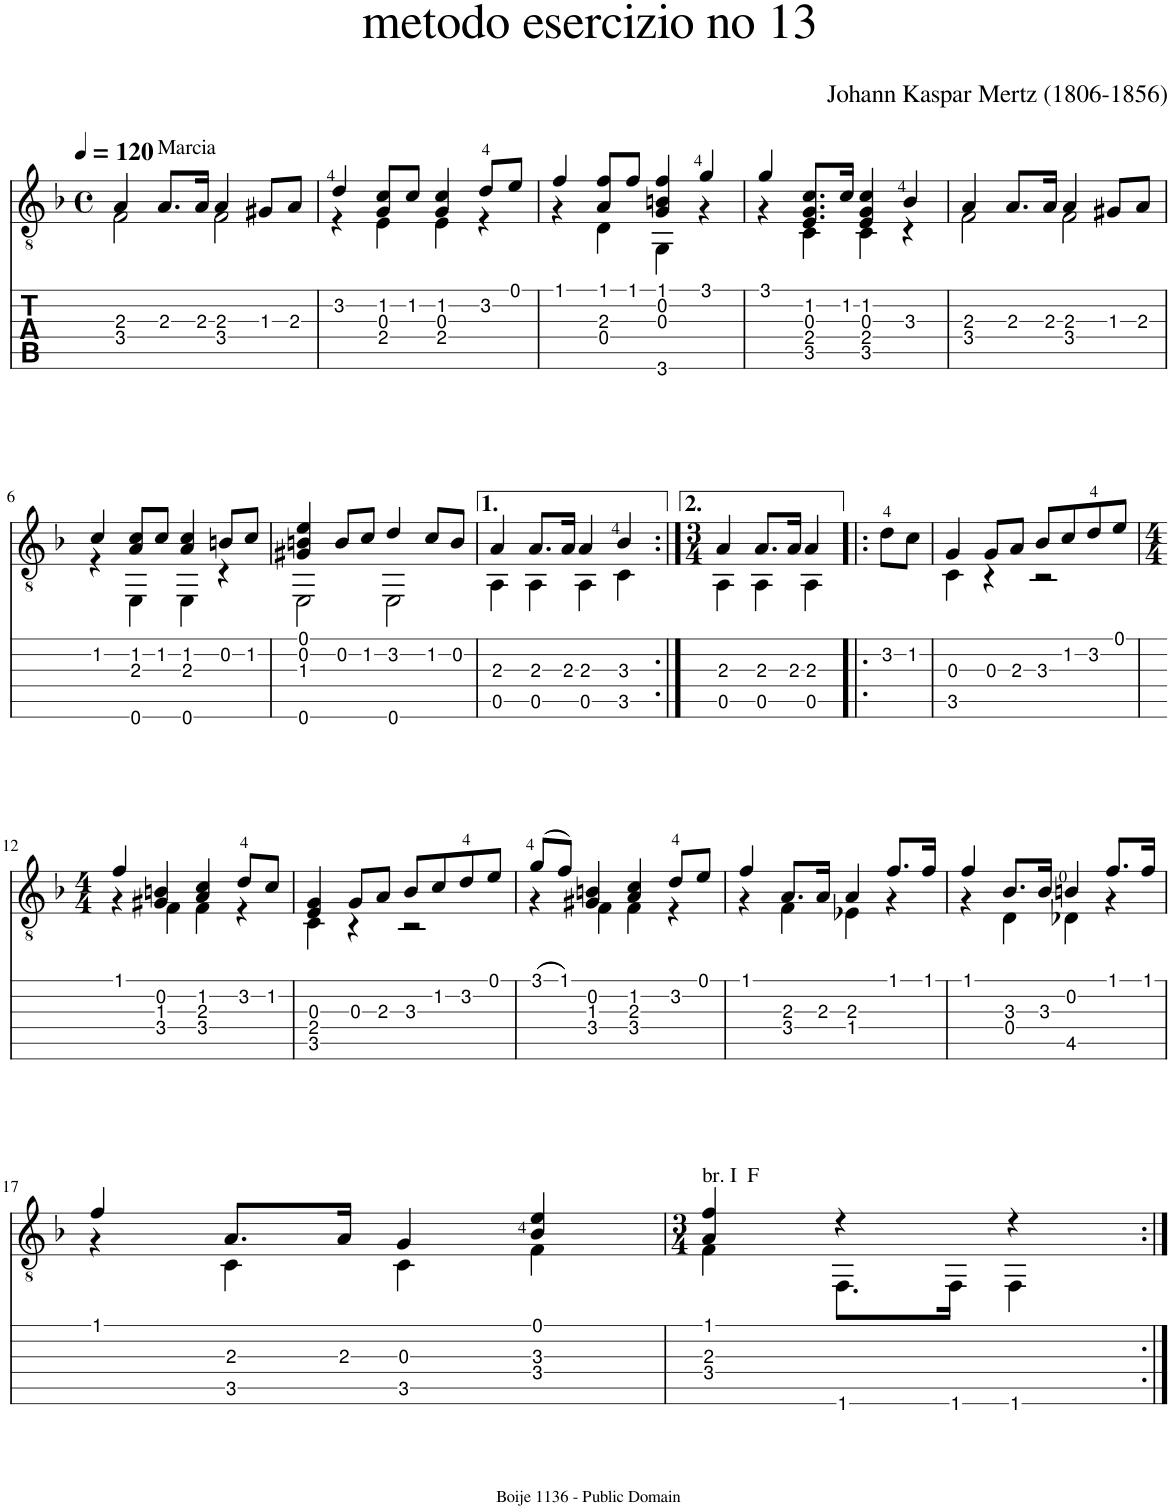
**kern	**kern
*part1	*part1
*staff2	*staff1
*I"Guitar	*
*I'Guit.	*
*stria6	*
*	*clefGv2
*k[b-]	*k[b-]
*M4/4	*M4/4
*met(c)	*met(c)
*MM120	*MM120
=1	=1
*^	*^
4A	2F	4A/	2F\
!	!	!LO:TX:a:t=Marcia	!
8.AL	.	8.A/L	.
16AJk	.	16A/Jk	.
4A	2F	4A/	2F\
8G#L	.	8G#X/L	.
8AJ	.	8A/J	.
=2	=2	=2	=2
4d	4r	4d/	4r
8G\ 8c\L	4E	8G/ 8c/L	4E\
8cJ	.	8c/J	.
4G 4c	4E	4G/ 4c/	4E\
8dL	4r	8d/L	4r
8eJ	.	8e/J	.
=3	=3	=3	=3
4f	4r	4f/	4r
8A\ 8f\L	4D	8A/ 8f/L	4D\
8fJ	.	8f/J	.
4G 4B 4f	4GG	4G/ 4Bn/ 4f/	4GG\
4g	4r	4g/	4r
=4	=4	=4	=4
4g	4r	4g/	4r
8.E\ 8.G\ 8.c\L	4C	8.E/ 8.G/ 8.c/L	4C\
16cJk	.	16c/Jk	.
4E 4G 4c	4C	4E/ 4G/ 4c/	4C\
4B-	4r	4B-/	4r
=5	=5	=5	=5
4A	2F	4A/	2F\
8.AL	.	8.A/L	.
16AJk	.	16A/Jk	.
4A	2F	4A/	2F\
8G#L	.	8G#X/L	.
8AJ	.	8A/J	.
!!LO:LB:g=z	!!
=6	=6	=6	=6
4c	4r	4c/	4r
8A\ 8c\L	4EE	8A/ 8c/L	4EE\
8cJ	.	8c/J	.
4A 4c	4EE	4A/ 4c/	4EE\
8BL	4r	8Bn/L	4r
8cJ	.	8c/J	.
=7	=7	=7	=7
4G# 4B 4e	2EE	4G#X/ 4Bn/ 4e/	2EE\
8BL	.	8B/L	.
8cJ	.	8c/J	.
4d	2EE	4d/	2EE\
8cL	.	8c/L	.
8BJ	.	8B/J	.
=8	=8	=8	=8
4A	4AA	4A/	4AA\
8.AL	4AA	8.A/L	4AA\
16AJk	.	16A/Jk	.
4A	4AA	4A/	4AA\
4B-	4C	4B-/	4C\
=9:|!	=9:|!	=9:|!	=9:|!
*M3/4	*	*M3/4	*
4A	4AA	4A/	4AA\
8.AL	4AA	8.A/L	4AA\
16AJk	.	16A/Jk	.
4A	4AA	4A/	4AA\
*v	*v	*	*
*	*v	*v
=10!|:	=10!|:
8dL	8d\L
8cJ	8c\J
=11	=11
*^	*^
4G	4C	4G/	4C\
8G	4r	8G/L	4r
8A	.	8A/J	.
8B-	4r	8B-/L	4r
8c	.	8c/	.
8d	4ryy	8d/	4ryy
8e	.	8e/J	.
!!LO:LB:g=z	!!
=12	=12	=12	=12
*M4/4	*	*M4/4	*
4f	4r	4f/	4r
4G#X 4Bn	4r	4G#X/ 4Bn/	4r
4A 4c	4F	4A/ 4c/	4F\
8dL	4F	8d/L	4F\
8cJ	.	8c/J	.
4ryy	4r	4ryy	4r
=13	=13	=13	=13
4E 4G	4C	4E/ 4G/	4C\
8GL	4r	8G/L	4r
8AJ	.	8A/J	.
8B-L	2r	8B-/L	2r
8cJ	.	8c/	.
8dL	.	8d/	.
8eJ	.	8e/J	.
=14	=14	=14	=14
8gL	4r	((8g/L	4r
8fJ	.	8f/J))	.
4G# 4Bn	4F	4G#X/ 4Bn/	4F\
4A 4c	4F	4A/ 4c/	4F\
8dL	4r	8d/L	4r
8eJ	.	8e/J	.
=15	=15	=15	=15
4f	4r	4f/	4r
8.AL	4F	8.A/L	4F\
16AJk	.	16A/Jk	.
4A	4E-	4A/	4E-X\
8.fL	4r	8.f/L	4r
16fJk	.	16f/Jk	.
=16	=16	=16	=16
4f	4r	4f/	4r
8.B-L	4D	8.B-/L	4D\
16B-Jk	.	16B-/Jk	.
4B	4D-	4Bn/	4D-X\
8.fL	4r	8.f/L	4r
16fJk	.	16f/Jk	.
!!LO:LB:g=z	!!
=17	=17	=17	=17
4f	4r	4f/	4r
8.AL	4C	8.A/L	4C\
16AJk	.	16A/Jk	.
4G	4C	4G/	4C\
4B- 4e	4F	4B-/ 4e/	4F\
=18	=18	=18	=18
*M3/4	*	*M3/4	*
!	!	!LO:TX:a:t=br. I  F	!
4A 4f	4F	4A/ 4f/	4F\
4r	8.FFL	4r	8.FF\L
.	16FFJk	.	16FF\Jk
4r	4FF	4r	4FF\
*v	*v	*	*
*	*v	*v
=:|!	=:|!
*-	*-
